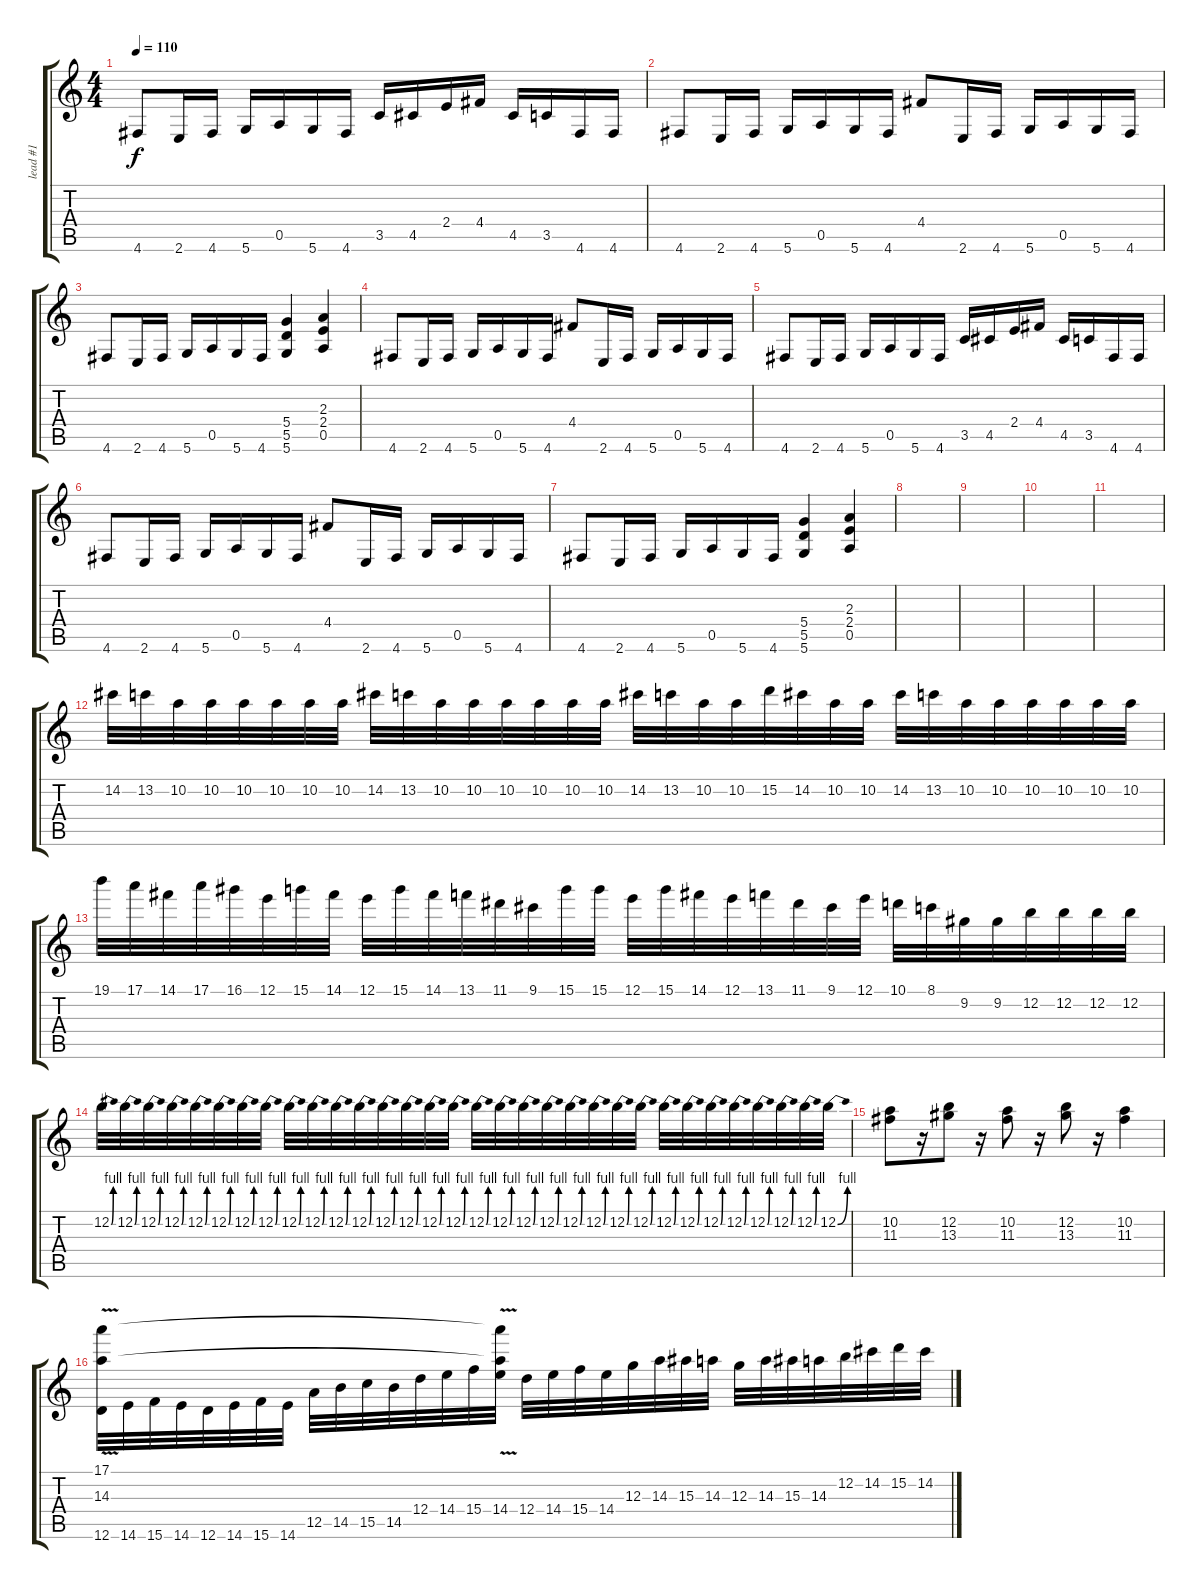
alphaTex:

\track ("lead #1" "lead #1") {instrument distortionguitar}
\staff {score tabs}
\tuning (E4 B3 G3 D3 A2 D2) {hide}
\ts (4 4)
\tempo 110
\clef g2
\ks c
4.6.8{dy f} 2.6.16 4.6.16 5.6.16 0.5.16 5.6.16 4.6.16 3.5.16 4.5.16 2.4.16 4.4.16 4.5.16 3.5.16 4.6.16 4.6.16 |
4.6.8 2.6.16 4.6.16 5.6.16 0.5.16 5.6.16 4.6.16 4.4.8 2.6.16 4.6.16 5.6.16 0.5.16 5.6.16 4.6.16 |
4.6.8 2.6.16 4.6.16 5.6.16 0.5.16 5.6.16 4.6.16 (5.4 5.5 5.6).4 (2.3 2.4 0.5).4 |
4.6.8 2.6.16 4.6.16 5.6.16 0.5.16 5.6.16 4.6.16 4.4.8 2.6.16 4.6.16 5.6.16 0.5.16 5.6.16 4.6.16 |
4.6.8 2.6.16 4.6.16 5.6.16 0.5.16 5.6.16 4.6.16 3.5.16 4.5.16 2.4.16 4.4.16 4.5.16 3.5.16 4.6.16 4.6.16 |
4.6.8 2.6.16 4.6.16 5.6.16 0.5.16 5.6.16 4.6.16 4.4.8 2.6.16 4.6.16 5.6.16 0.5.16 5.6.16 4.6.16 |
4.6.8 2.6.16 4.6.16 5.6.16 0.5.16 5.6.16 4.6.16 (5.4 5.5 5.6).4 (2.3 2.4 0.5).4 |
|
|
|
|
14.2.32 13.2.32 10.2.32 10.2.32 10.2.32 10.2.32 10.2.32 10.2.32 14.2.32 13.2.32 10.2.32 10.2.32 10.2.32 10.2.32 10.2.32 10.2.32 14.2.32 13.2.32 10.2.32 10.2.32 15.2.32 14.2.32 10.2.32 10.2.32 14.2.32 13.2.32 10.2.32 10.2.32 10.2.32 10.2.32 10.2.32 10.2.32 |
19.1.32 17.1.32 14.1.32 17.1.32 16.1.32 12.1.32 15.1.32 14.1.32 12.1.32 15.1.32 14.1.32 13.1.32 11.1.32 9.1.32 15.1.32 15.1.32 12.1.32 15.1.32 14.1.32 12.1.32 13.1.32 11.1.32 9.1.32 12.1.32 10.1.32 8.1.32 9.2.32 9.2.32 12.2.32 12.2.32 12.2.32 12.2.32 |
12.2{be (bend 0 0 60 4)}.32 12.2{be (bend 0 0 60 4)}.32 12.2{be (bend 0 0 60 4)}.32 12.2{be (bend 0 0 60 4)}.32 12.2{be (bend 0 0 60 4)}.32 12.2{be (bend 0 0 60 4)}.32 12.2{be (bend 0 0 60 4)}.32 12.2{be (bend 0 0 60 4)}.32 12.2{be (bend 0 0 60 4)}.32 12.2{be (bend 0 0 60 4)}.32 12.2{be (bend 0 0 60 4)}.32 12.2{be (bend 0 0 60 4)}.32 12.2{be (bend 0 0 60 4)}.32 12.2{be (bend 0 0 60 4)}.32 12.2{be (bend 0 0 60 4)}.32 12.2{be (bend 0 0 60 4)}.32 12.2{be (bend 0 0 60 4)}.32 12.2{be (bend 0 0 60 4)}.32 12.2{be (bend 0 0 60 4)}.32 12.2{be (bend 0 0 60 4)}.32 12.2{be (bend 0 0 60 4)}.32 12.2{be (bend 0 0 60 4)}.32 12.2{be (bend 0 0 60 4)}.32 12.2{be (bend 0 0 60 4)}.32 12.2{be (bend 0 0 60 4)}.32 12.2{be (bend 0 0 60 4)}.32 12.2{be (bend 0 0 60 4)}.32 12.2{be (bend 0 0 60 4)}.32 12.2{be (bend 0 0 60 4)}.32 12.2{be (bend 0 0 60 4)}.32 12.2{be (bend 0 0 60 4)}.32 12.2{be (bend 0 0 60 4)}.32 |
(10.2 11.3).8 r.16 (12.2 13.3).8 r.16 (10.2 11.3).8 r.16 (12.2 13.3).8 r.16 (10.2 11.3).4 |
(17.1{v} 14.3{v} 12.6).32 14.6.32 15.6.32 14.6.32 12.6.32 14.6.32 15.6.32 14.6.32 12.5.32 14.5.32 15.5.32 14.5.32 12.4.32 14.4.32 15.4.32 (17.1{t} 14.3{t} 14.4).32 12.4.32 14.4.32 15.4.32 14.4.32 12.3.32 14.3.32 15.3.32 14.3.32 12.3.32 14.3.32 15.3.32 14.3.32 12.2.32 14.2.32 15.2.32 14.2.32
